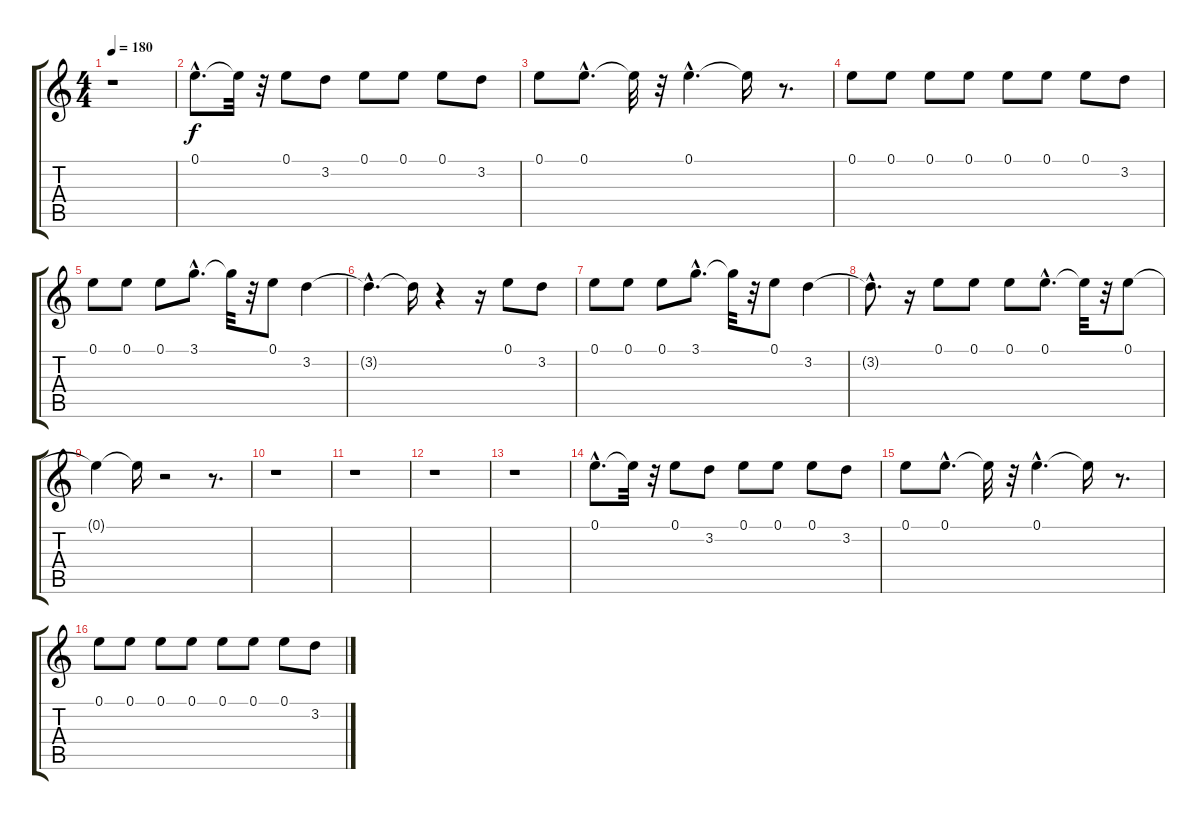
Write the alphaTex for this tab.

\track "" {instrument electricbasspick}
\staff {score tabs}
\tuning (E4 B3 G3 D3 A2 E2) {hide}
\ts (4 4)
\tempo 180
\clef g2
\ks c
r.1{dy f} |
0.1{hac}.8{d volume 16 instrument overdrivenguitar} 0.1{t}.32 r.32 0.1.8{volume 16} 3.2.8{volume 16} 0.1.8{volume 16} 0.1.8{volume 16} 0.1.8{volume 16} 3.2.8{volume 16} |
0.1.8{volume 16} 0.1{hac}.8{d volume 16} 0.1{t}.32 r.32 0.1{hac}.4{d volume 16} 0.1{t}.16 r.8{d} |
0.1.8{volume 16} 0.1.8{volume 16} 0.1.8{volume 16} 0.1.8{volume 16} 0.1.8{volume 16} 0.1.8{volume 16} 0.1.8{volume 16} 3.2.8{volume 16} |
0.1.8{volume 16} 0.1.8{volume 16} 0.1.8{volume 16} 3.1{hac}.8{d volume 16} 3.1{t}.32 r.32 0.1.8{volume 16} 3.2.4{volume 16} |
3.2{hac t}.4{d} 3.2{t}.16 r.4 r.16 0.1.8{volume 16} 3.2.8{volume 16} |
0.1.8{volume 16} 0.1.8{volume 16} 0.1.8 3.1{hac}.8{d} 3.1{t}.32 r.32 0.1.8 3.2.4 |
3.2{hac t}.8{d} r.16 0.1.8 0.1.8 0.1.8 0.1{hac}.8{d} 0.1{t}.32 r.32 0.1.8 |
0.1{t}.4 0.1{t}.16 r.2 r.8{d} |
r.1 |
r.1 |
r.1 |
r.1 |
0.1{hac}.8{d volume 16} 0.1{t}.32 r.32 0.1.8{volume 16} 3.2.8{volume 16} 0.1.8{volume 16} 0.1.8{volume 16} 0.1.8{volume 16} 3.2.8{volume 16} |
0.1.8{volume 16} 0.1{hac}.8{d volume 16} 0.1{t}.32 r.32 0.1{hac}.4{d volume 16} 0.1{t}.16 r.8{d} |
0.1.8{volume 16} 0.1.8{volume 16} 0.1.8{volume 16} 0.1.8{volume 16} 0.1.8{volume 16} 0.1.8{volume 16} 0.1.8{volume 16} 3.2.8{volume 16}
